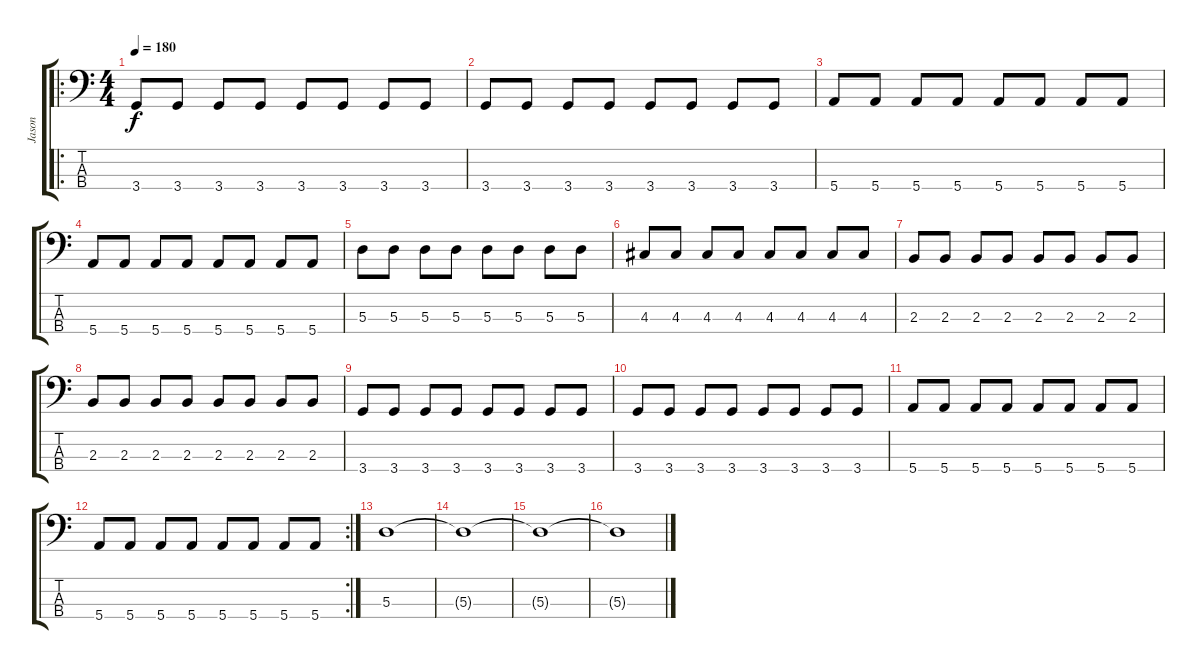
\track ("Jason" "Jason") {instrument electricbassfinger}
\staff {score tabs}
\tuning (G2 D2 A1 E1) {hide}
\ro
\ts (4 4)
\tempo 180
\clef f4
\ks c
3.4.8{dy f} 3.4.8 3.4.8 3.4.8 3.4.8 3.4.8 3.4.8 3.4.8 |
3.4.8 3.4.8 3.4.8 3.4.8 3.4.8 3.4.8 3.4.8 3.4.8 |
5.4.8 5.4.8 5.4.8 5.4.8 5.4.8 5.4.8 5.4.8 5.4.8 |
5.4.8 5.4.8 5.4.8 5.4.8 5.4.8 5.4.8 5.4.8 5.4.8 |
5.3.8 5.3.8 5.3.8 5.3.8 5.3.8 5.3.8 5.3.8 5.3.8 |
4.3.8 4.3.8 4.3.8 4.3.8 4.3.8 4.3.8 4.3.8 4.3.8 |
2.3.8 2.3.8 2.3.8 2.3.8 2.3.8 2.3.8 2.3.8 2.3.8 |
2.3.8 2.3.8 2.3.8 2.3.8 2.3.8 2.3.8 2.3.8 2.3.8 |
3.4.8 3.4.8 3.4.8 3.4.8 3.4.8 3.4.8 3.4.8 3.4.8 |
3.4.8 3.4.8 3.4.8 3.4.8 3.4.8 3.4.8 3.4.8 3.4.8 |
5.4.8 5.4.8 5.4.8 5.4.8 5.4.8 5.4.8 5.4.8 5.4.8 |
\rc 2
5.4.8 5.4.8 5.4.8 5.4.8 5.4.8 5.4.8 5.4.8 5.4.8 |
5.3.1 |
5.3{t}.1 |
5.3{t}.1 |
5.3{t}.1
